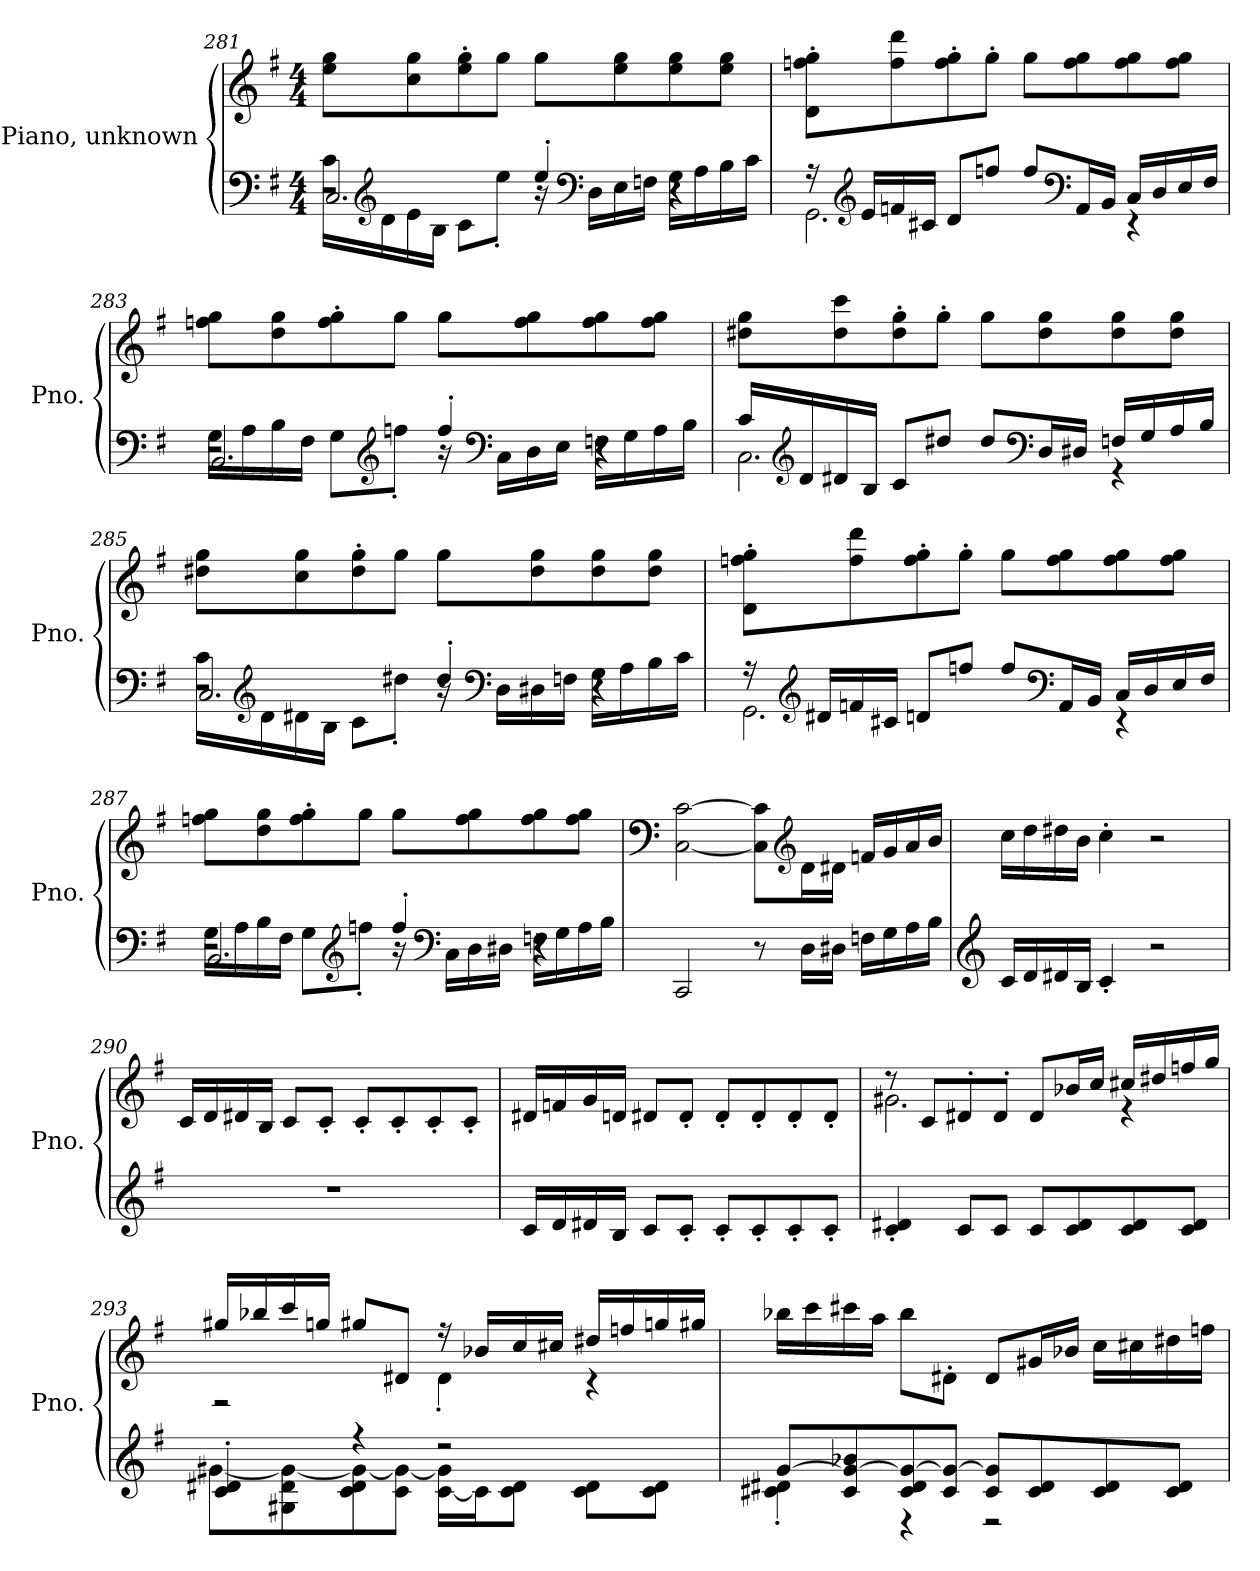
**kern	**kern
*part1	*part1
*staff2	*staff1
*I"Piano, unknown	*
*I'Pno.	*
!!LO:PB:g=z
*clefF4	*clefG2
*k[f#]	*k[f#]
*M4/4	*M4/4
=281	=281
*^	*
*	*^	*
2r	16c\LL	2.C/	8ee\ 8gg\L
*clefG2	*	*	*
.	16d\	.	.
.	16e\	.	8cc\ 8gg\
.	16B\JJ	.	.
.	8c\L	.	8ee\' 8gg\'
.	8ee'\J	.	8gg\J
4ee'/	16r	.	8gg\L
*clefF4	*	*	*
.	16D\LL	.	.
.	16E\	.	8ee\ 8gg\
.	16Fn\JJ	.	.
4r	16G\LL	4r	8ee\ 8gg\
.	16A\	.	.
.	16B\	.	8ee\ 8gg\J
.	16c\JJ	.	.
*	*v	*v	*
=282	=282	=282
16r	2.GG\	8d\' 8ffn\' 8gg\'L
*clefG2	*	*
16e/LL	.	.
16fn/	.	8ff\ 8ddd\
16c#X/JJ	.	.
8d/L	.	8ff\' 8gg\'
8ffn/J	.	8gg'\J
8ff/L	.	8gg\L
*clefF4	*	*
16AA/L	.	8ff\ 8gg\
16BB/JJ	.	.
16C/LL	4r	8ff\ 8gg\
16D/	.	.
16E/	.	8ff\ 8gg\J
16F#/JJ	.	.
!!LO:LB:g=z
=283	=283	=283
*	*^	*
2r	16G\LL	2.BB/	8ffn\ 8gg\L
.	16A\	.	.
.	16B\	.	8dd\ 8gg\
.	16F#\JJ	.	.
.	8G\L	.	8ff\' 8gg\'
*clefG2	*	*	*
.	8ffn'\J	.	8gg\J
4ff'/	16r	.	8gg\L
*clefF4	*	*	*
.	16C\LL	.	.
.	16D\	.	8ff\ 8gg\
.	16E\JJ	.	.
4r	16Fn\LL	4r	8ff\ 8gg\
.	16G\	.	.
.	16A\	.	8ff\ 8gg\J
.	16B\JJ	.	.
*	*v	*v	*
=284	=284	=284
16c/LL	2.C\	8dd#X\ 8gg\L
*clefG2	*	*
16d/	.	.
16d#X/	.	8dd#\ 8ccc\
16B/JJ	.	.
8c/L	.	8dd#\' 8gg\'
8dd#X/J	.	8gg'\J
8dd#/L	.	8gg\L
*clefF4	*	*
16D/L	.	8dd#\ 8gg\
16D#X/JJ	.	.
16Fn/LL	4r	8dd#\ 8gg\
16G/	.	.
16A/	.	8dd#\ 8gg\J
16B/JJ	.	.
!!LO:LB:g=z
=285	=285	=285
*	*^	*
2r	16c\LL	2.C/	8dd#X\ 8gg\L
*clefG2	*	*	*
.	16d\	.	.
.	16d#X\	.	8cc\ 8gg\
.	16B\JJ	.	.
.	8c\L	.	8dd#\' 8gg\'
.	8dd#X'\J	.	8gg\J
4dd#'/	16r	.	8gg\L
*clefF4	*	*	*
.	16D\LL	.	.
.	16D#X\	.	8dd#\ 8gg\
.	16Fn\JJ	.	.
4r	16G\LL	4r	8dd#\ 8gg\
.	16A\	.	.
.	16B\	.	8dd#\ 8gg\J
.	16c\JJ	.	.
*	*v	*v	*
=286	=286	=286
16r	2.GG\	8d\' 8ffn\' 8gg\'L
*clefG2	*	*
16d#X/LL	.	.
16fn/	.	8ff\ 8ddd\
16c#X/JJ	.	.
8dn/L	.	8ff\' 8gg\'
8ffn/J	.	8gg'\J
8ff/L	.	8gg\L
*clefF4	*	*
16AA/L	.	8ff\ 8gg\
16BB/JJ	.	.
16C/LL	4r	8ff\ 8gg\
16D/	.	.
16E/	.	8ff\ 8gg\J
16F#/JJ	.	.
!!LO:LB:g=z
=287	=287	=287
*	*^	*
2r	16G\LL	2.BB/	8ffn\ 8gg\L
.	16A\	.	.
.	16B\	.	8dd\ 8gg\
.	16F#\JJ	.	.
.	8G\L	.	8ff\' 8gg\'
*clefG2	*	*	*
.	8ffn'\J	.	8gg\J
4ff'/	16r	.	8gg\L
*clefF4	*	*	*
.	16C\LL	.	.
.	16D\	.	8ff\ 8gg\
.	16D#X\JJ	.	.
4r	16Fn\LL	4r	8ff\ 8gg\
.	16G\	.	.
.	16A\	.	8ff\ 8gg\J
.	16B\JJ	.	.
*v	*v	*v	*
=288	=288
*	*clefF4
2CC/	[2C\ [2c\
8r	8C\] 8c\]L
*	*clefG2
16D\LL	16d\L
16D#X\JJ	16d#X\JJ
16Fn\LL	16fn/LL
16G\	16g/
16A\	16a/
16B\JJ	16b/JJ
=289	=289
*clefG2	*
16c/LL	16cc\LL
16d/	16dd\
16d#X/	16dd#X\
16B/JJ	16b\JJ
4c'/	4cc'\
2r	2r
!!LO:LB:g=z
=290	=290
1r	16c/LL
.	16d/
.	16d#X/
.	16B/JJ
.	8c/L
.	8c'/J
.	8c'/L
.	8c'/
.	8c'/
.	8c'/J
=291	=291
16c/LL	16d#X/LL
16d/	16fn/
16d#X/	16g/
16B/JJ	16dn/JJ
8c/L	8d#X/L
8c'/J	8d#'/J
8c'/L	8d#'/L
8c'/	8d#'/
8c'/	8d#'/
8c'/J	8d#'/J
=292	=292
*	*^
4c/' 4d#X/'	8r	2.g#X\
.	8c/L	.
8c/L	8d#X'/	.
8c/J	8d#'/J	.
8c/L	8d#/L	.
8c/ 8d#/	16b-X/L	.
.	16cc/JJ	.
8c/ 8d#/	16cc#X/LL	4r
.	16dd#X/	.
8c/ 8d#/J	16ffn/	.
.	16gg/JJ	.
!!LO:LB:g=z	!!
=293	=293	=293
*^	*	*
4c/' 4d#X/'	[8g#X\L	16gg#X/LL	2r
.	.	16bb-X/	.
.	8G#X\ 8d#\ 8g#\_	16ccc/	.
.	.	16ggn/JJ	.
4r	8c\ 8d#\ 8g#\_	8gg#X/L	.
.	8c\ 8g#\_J	8d#X/J	.
2r	[16c\ 16g#\]LL	16r	4d#'\
.	16c\J]	16b-X/LL	.
.	8c\ 8d#\J	16cc/	.
.	.	16cc#X/JJ	.
.	8c\ 8d#\L	16dd#X/LL	4r
.	.	16ffn/	.
.	8c\ 8d#\J	16ggn/	.
.	.	16gg#X/JJ	.
*	*	*v	*v
!!LO:PB:g=z
=294	=294	=294
[8g/L	4c#X\' 4d#X\'	16bb-X\LL
.	.	16ccc\
8c#/ 8g/_ 8b-X/	.	16ccc#X\
.	.	16aa\JJ
8c#/ 8d#/ 8g/_	4r	8bb-\L
8c#/ 8g/_J	.	8d#X'\J
8c#/ 8g/]L	2r	8d#/L
8c#/ 8d#/	.	16g#X/L
.	.	16b-X/JJ
8c#/ 8d#/	.	16cc\LL
.	.	16cc#X\
8c#/ 8d#/J	.	16dd#X\
.	.	16ffn\JJ
*v	*v	*
=	=
*-	*-
